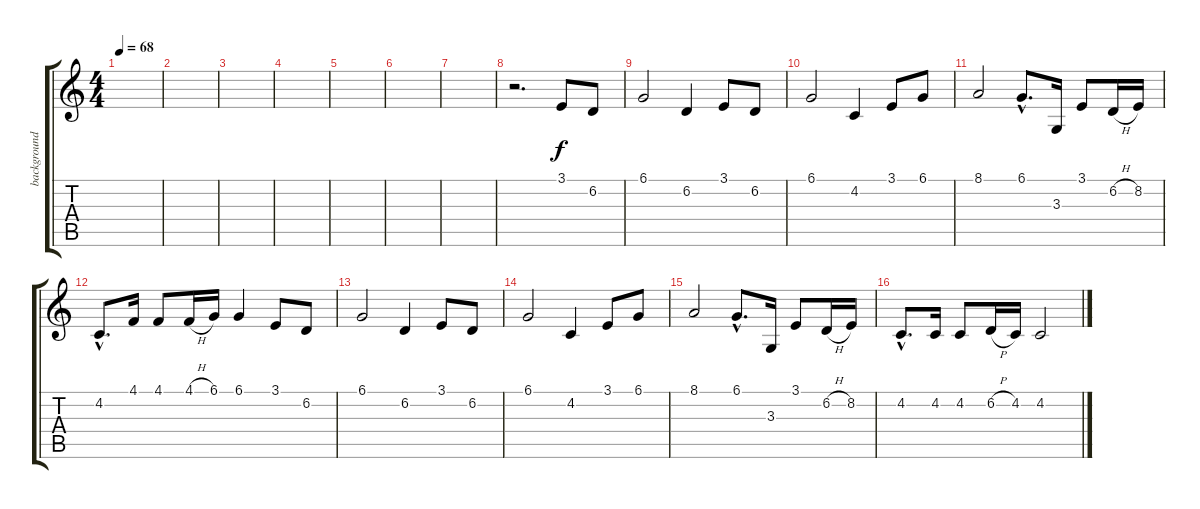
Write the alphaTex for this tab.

\track ("background" "background") {instrument sopranosax}
\staff {score tabs}
\tuning (Db4 Ab3 E3 B2 Gb2 Db2) {hide}
\ts (4 4)
\tempo 68
\clef g2
\ks c
|
|
|
|
|
|
|
r.2{d} 3.1.8{txt ""} 6.2.8{txt ""} |
6.1.2{txt ""} 6.2.4{txt ""} 3.1.8{txt ""} 6.2.8{txt ""} |
6.1.2{txt ""} 4.2.4{txt ""} 3.1.8{txt ""} 6.1.8{txt ""} |
8.1.2{txt ""} 6.1{hac}.8{d txt ""} 3.3.16{txt ""} 3.1.8{txt ""} 6.2{h}.16{txt ""} 8.2.16 |
4.2{hac}.8{d txt ""} 4.1.16{txt ""} 4.1.8{txt ""} 4.1{h}.16{txt ""} 6.1.16 6.1.4{txt ""} 3.1.8{txt ""} 6.2.8{txt ""} |
6.1.2{txt ""} 6.2.4{txt ""} 3.1.8{txt ""} 6.2.8{txt ""} |
6.1.2{txt ""} 4.2.4{txt ""} 3.1.8{txt ""} 6.1.8{txt ""} |
8.1.2{txt ""} 6.1{hac}.8{d txt ""} 3.3.16{txt ""} 3.1.8{txt ""} 6.2{h}.16{txt ""} 8.2.16 |
4.2{hac}.8{d txt ""} 4.2.16{txt ""} 4.2.8{txt ""} 6.2{h}.16{txt ""} 4.2.16 4.2.2{txt ""}
